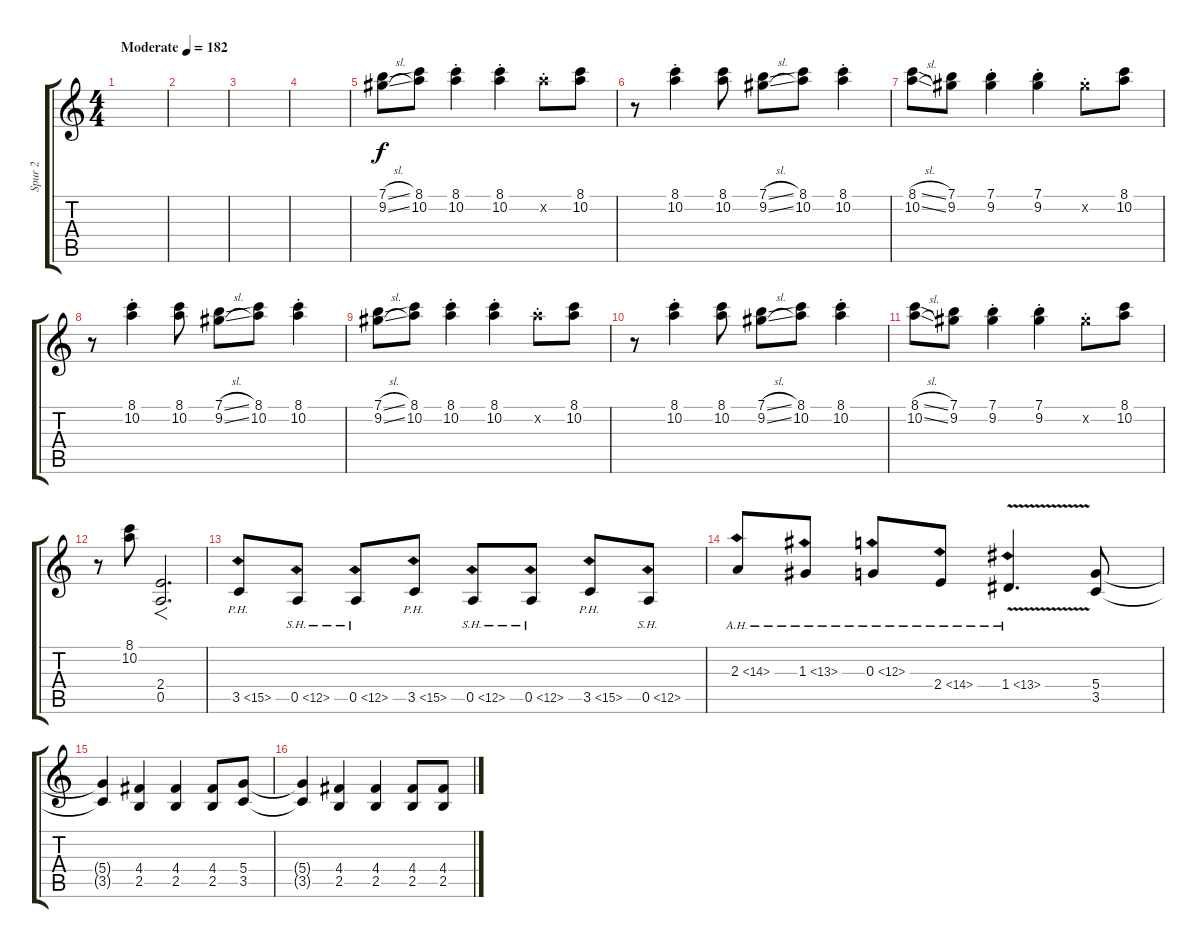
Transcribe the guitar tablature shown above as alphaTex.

\track ("Spur 2" "Spur 2") {instrument distortionguitar}
\staff {score tabs}
\tuning (E4 B3 G3 D3 A2 E2) {hide}
\ts (4 4)
\tempo (182 "Moderate")
\clef g2
\ks c
|
|
|
|
(7.1{sl} 9.2{sl}).8{instrument electricguitarclean} (8.1 10.2).8 (8.1{st} 10.2{st}).4 (8.1{st} 10.2{st}).4 10.2{st x}.8 (8.1 10.2).8 |
r.8 (8.1{st} 10.2{st}).4 (8.1 10.2).8 (7.1{sl} 9.2{sl}).8 (8.1 10.2).8 (8.1{st} 10.2{st}).4 |
(8.1{sl} 10.2{sl}).8 (7.1 9.2).8 (7.1{st} 9.2{st}).4 (7.1{st} 9.2{st}).4 9.2{st x}.8 (8.1 10.2).8 |
r.8 (8.1{st} 10.2{st}).4 (8.1 10.2).8 (7.1{sl} 9.2{sl}).8 (8.1 10.2).8 (8.1{st} 10.2{st}).4 |
(7.1{sl} 9.2{sl}).8 (8.1 10.2).8 (8.1{st} 10.2{st}).4 (8.1{st} 10.2{st}).4 10.2{st x}.8 (8.1 10.2).8 |
r.8 (8.1{st} 10.2{st}).4 (8.1 10.2).8 (7.1{sl} 9.2{sl}).8 (8.1 10.2).8 (8.1{st} 10.2{st}).4 |
(8.1{sl} 10.2{sl}).8 (7.1 9.2).8 (7.1{st} 9.2{st}).4 (7.1{st} 9.2{st}).4 9.2{st x}.8 (8.1 10.2).8 |
r.8 (8.1 10.2).8 (2.4 0.5).2{f d instrument distortionguitar} |
3.5{ph 12}.8 0.5{sh 12}.8 0.5{sh 12}.8 3.5{ph 12}.8 0.5{sh 12}.8 0.5{sh 12}.8 3.5{ph 12}.8 0.5{sh 12}.8 |
2.3{ah 12}.8 1.3{ah 12}.8 0.3{ah 12}.8 2.4{ah 12}.8 1.4{ah 12 v}.4{d} (5.4 3.5).8 |
(5.4{t} 3.5{t}).4 (4.4 2.5).4 (4.4 2.5).4 (4.4 2.5).8 (5.4 3.5).8 |
(5.4{t} 3.5{t}).4 (4.4 2.5).4 (4.4 2.5).4 (4.4 2.5).8 (4.4 2.5).8
